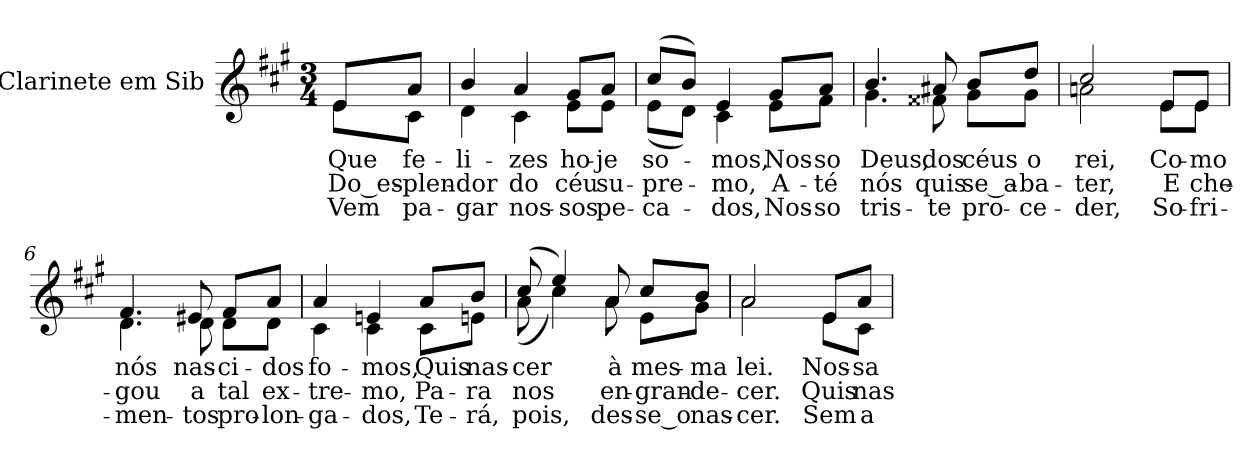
**kern	**text	**text	**text
*part1	*part1	*part1	*part1
*staff1	*staff1	*staff1	*staff1
*I"Clarinete em Sib	*	*	*
*I'Cl.	*	*	*
!!LO:PB:g=z
*clefG2	*	*	*
*ITrd1c2	*	*	*
*k[f#]	*	*	*
*G:	*	*	*
*M3/4	*	*	*
*MM60	*	*	*
=1	=1	=1	=1
!LO:TX:b:cj:t=1.	!	!	!
!LO:TX:b:cj:t=2.	!	!	!
!LO:TX:b:cj:t=3.	!	!	!
!	!LO:LY:b:color=#000000	!LO:LY:b:color=#000000	!LO:LY:b:color=#000000
*^	*	*	*
8di/L	8di\L	Que	Do_es-	Vem
!	!	!LO:LY:b:color=#000000	!LO:LY:b:color=#000000	!LO:LY:b:color=#000000
8gi/J	8Bi\J	fe-	-plen-	pa-
=2	=2	=2	=2	=2
!	!	!LO:LY:b:color=#000000	!LO:LY:b:color=#000000	!LO:LY:b:color=#000000
4ai/	4ci\	-li-	-dor	-gar
!	!	!LO:LY:b:color=#000000	!LO:LY:b:color=#000000	!LO:LY:b:color=#000000
4gi/	4Bi\	-zes	do	nos-
!	!	!LO:LY:b:color=#000000	!LO:LY:b:color=#000000	!LO:LY:b:color=#000000
8f#i/L	8di\L	ho-	céu	-sos
!	!	!LO:LY:b:color=#000000	!LO:LY:b:color=#000000	!LO:LY:b:color=#000000
8gi/J	8di\J	-je	su-	pe-
=3	=3	=3	=3	=3
!	!	!LO:LY:b:color=#000000	!LO:LY:b:color=#000000	!LO:LY:b:color=#000000
(8bi/L	(8di\L	so-	-pre-	-ca-
8ai/J)	8ci\J)	.	.	.
!	!	!LO:LY:b:color=#000000	!LO:LY:b:color=#000000	!LO:LY:b:color=#000000
4di/	4Bi\	-mos,	-mo,	-dos,
!	!	!LO:LY:b:color=#000000	!LO:LY:b:color=#000000	!LO:LY:b:color=#000000
8f#i/L	8di\L	Nos-	A-	Nos-
!	!	!LO:LY:b:color=#000000	!LO:LY:b:color=#000000	!LO:LY:b:color=#000000
8gi/J	8ei\J	-so	-té	-so
=4	=4	=4	=4	=4
!	!	!LO:LY:b:color=#000000	!LO:LY:b:color=#000000	!LO:LY:b:color=#000000
4.ai/	4.f#i\	Deus,	nós	tris-
!	!	!LO:LY:b:color=#000000	!LO:LY:b:color=#000000	!LO:LY:b:color=#000000
8g#Xi/	8e#Xi\	dos	quis	-te
!	!	!LO:LY:b:color=#000000	!LO:LY:b:color=#000000	!LO:LY:b:color=#000000
8ai/L	8f#i\L	céus	se_a-	pro-
!	!	!LO:LY:b:color=#000000	!LO:LY:b:color=#000000	!LO:LY:b:color=#000000
8cci/J	8f#i\J	o	-ba-	-ce-
=5	=5	=5	=5	=5
!	!	!LO:LY:b:color=#000000	!LO:LY:b:color=#000000	!LO:LY:b:color=#000000
2bi/	2gni\	rei,	-ter,	-der,
!	!	!LO:LY:b:color=#000000	!LO:LY:b:color=#000000	!LO:LY:b:color=#000000
8di/L	8di\L	Co-	E	So-
!	!	!LO:LY:b:color=#000000	!LO:LY:b:color=#000000	!LO:LY:b:color=#000000
8di/J	8di\J	-mo	che-	-fri-
=6	=6	=6	=6	=6
!	!	!LO:LY:b:color=#000000	!LO:LY:b:color=#000000	!LO:LY:b:color=#000000
4.ei/	4.ci\	nós	-gou	-men-
!	!	!LO:LY:b:color=#000000	!LO:LY:b:color=#000000	!LO:LY:b:color=#000000
8d#Xi/	8ci\	nas-	a	-tos
!	!	!LO:LY:b:color=#000000	!LO:LY:b:color=#000000	!LO:LY:b:color=#000000
8ei/L	8ci\L	-ci-	tal	pro-
!	!	!LO:LY:b:color=#000000	!LO:LY:b:color=#000000	!LO:LY:b:color=#000000
8gi/J	8ci\J	-dos	ex-	-lon-
!!LO:LB:g=z	!!
=7	=7	=7	=7	=7
!	!	!LO:LY:b:color=#000000	!LO:LY:b:color=#000000	!LO:LY:b:color=#000000
4gi/	4Bi\	fo-	-tre-	-ga-
!	!	!LO:LY:b:color=#000000	!LO:LY:b:color=#000000	!LO:LY:b:color=#000000
4dni/	4Bi\	-mos,	-mo,	-dos,
!	!	!LO:LY:b:color=#000000	!LO:LY:b:color=#000000	!LO:LY:b:color=#000000
8gi/L	8Bi\L	Quis	Pa-	Te-
!	!	!LO:LY:b:color=#000000	!LO:LY:b:color=#000000	!LO:LY:b:color=#000000
8ai/J	8dni\J	nas-	-ra	-rá,
=8	=8	=8	=8	=8
!	!	!LO:LY:b:color=#000000	!LO:LY:b:color=#000000	!LO:LY:b:color=#000000
(8bi/	(8gi\	-cer	nos	pois,
4ddi/)	4bi\)	.	.	.
!	!	!LO:LY:b:color=#000000	!LO:LY:b:color=#000000	!LO:LY:b:color=#000000
8gi/	8gi\	à	en-	des-
!	!	!LO:LY:b:color=#000000	!LO:LY:b:color=#000000	!LO:LY:b:color=#000000
8bi/L	8di\L	mes-	-gran-	-se_o
!	!	!LO:LY:b:color=#000000	!LO:LY:b:color=#000000	!LO:LY:b:color=#000000
8ai/J	8f#i\J	-ma	-de-	nas-
=9	=9	=9	=9	=9
!	!	!LO:LY:b:color=#000000	!LO:LY:b:color=#000000	!LO:LY:b:color=#000000
2gi/	2gi\	lei.	-cer.	-cer.
!	!	!LO:LY:b:color=#000000	!LO:LY:b:color=#000000	!LO:LY:b:color=#000000
8di/L	8di\L	Nos-	Quis	Sem
!	!	!LO:LY:b:color=#000000	!LO:LY:b:color=#000000	!LO:LY:b:color=#000000
8gi/J	8Bi\J	-sa	nas-	a-
*v	*v	*	*	*
=	=	=	=
*-	*-	*-	*-
